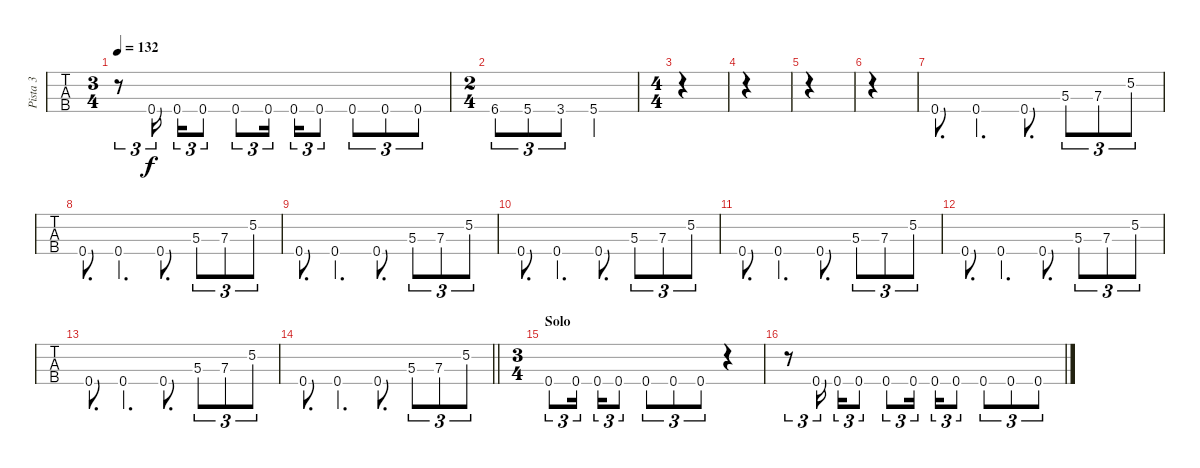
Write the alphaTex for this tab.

\track ("Pista 3" "Pista 3") {instrument electricbassfinger}
\staff {tabs}
\tuning (Eb2 Bb1 F1 C1) {hide}
\ts (3 4)
\tempo 132
\clef f4
\ks c
r.8{tu (3 2) dy f} 0.4.16{tu (3 2) beam splitsecondary} 0.4.16{tu (3 2)} 0.4.8{tu (3 2)} 0.4.8{tu (3 2)} 0.4.16{tu (3 2) beam splitsecondary} 0.4.16{tu (3 2)} 0.4.8{tu (3 2)} 0.4.8{tu (3 2)} 0.4.8{tu (3 2)} 0.4.8{tu (3 2)} |
\ts (2 4)
6.4.8{tu (3 2)} 5.4.8{tu (3 2)} 3.4.8{tu (3 2)} 5.4.4 |
\ts (4 4)
|
|
|
|
0.4.8{d} 0.4.4{d} 0.4.8{d} 5.3.8{tu (3 2)} 7.3.8{tu (3 2)} 5.2.8{tu (3 2)} |
0.4.8{d} 0.4.4{d} 0.4.8{d} 5.3.8{tu (3 2)} 7.3.8{tu (3 2)} 5.2.8{tu (3 2)} |
0.4.8{d} 0.4.4{d} 0.4.8{d} 5.3.8{tu (3 2)} 7.3.8{tu (3 2)} 5.2.8{tu (3 2)} |
0.4.8{d} 0.4.4{d} 0.4.8{d} 5.3.8{tu (3 2)} 7.3.8{tu (3 2)} 5.2.8{tu (3 2)} |
0.4.8{d} 0.4.4{d} 0.4.8{d} 5.3.8{tu (3 2)} 7.3.8{tu (3 2)} 5.2.8{tu (3 2)} |
0.4.8{d} 0.4.4{d} 0.4.8{d} 5.3.8{tu (3 2)} 7.3.8{tu (3 2)} 5.2.8{tu (3 2)} |
0.4.8{d} 0.4.4{d} 0.4.8{d} 5.3.8{tu (3 2)} 7.3.8{tu (3 2)} 5.2.8{tu (3 2)} |
\barLineRight lightlight
0.4.8{d} 0.4.4{d} 0.4.8{d} 5.3.8{tu (3 2)} 7.3.8{tu (3 2)} 5.2.8{tu (3 2)} |
\ts (3 4)
\section ("" "Solo")
0.4.8{tu (3 2)} 0.4.16{tu (3 2) beam splitsecondary} 0.4.16{tu (3 2)} 0.4.8{tu (3 2)} 0.4.8{tu (3 2)} 0.4.8{tu (3 2)} 0.4.8{tu (3 2)} r.4 |
r.8{tu (3 2)} 0.4.16{tu (3 2) beam splitsecondary} 0.4.16{tu (3 2)} 0.4.8{tu (3 2)} 0.4.8{tu (3 2)} 0.4.16{tu (3 2) beam splitsecondary} 0.4.16{tu (3 2)} 0.4.8{tu (3 2)} 0.4.8{tu (3 2)} 0.4.8{tu (3 2)} 0.4.8{tu (3 2)}
